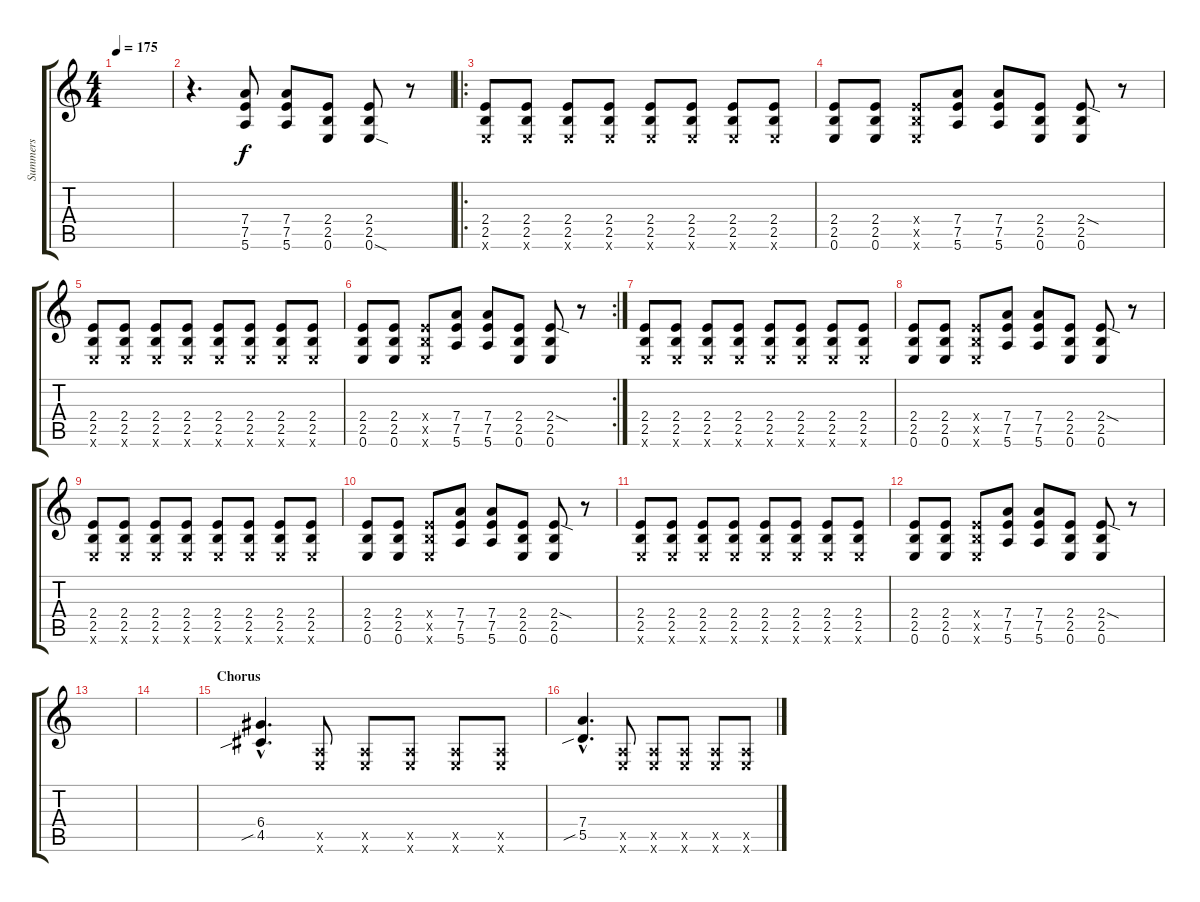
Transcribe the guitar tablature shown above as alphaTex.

\track ("Summers" "Summers") {instrument distortionguitar}
\staff {score tabs}
\tuning (E4 B3 G3 D3 A2 E2) {hide}
\ts (4 4)
\tempo 175
\clef g2
\ks c
|
r.4{d} (7.4 7.5 5.6).8 (7.4 7.5 5.6).8 (2.4 2.5 0.6).8 (2.4 2.5 0.6{sod}).8 r.8 |
\ro
(2.4 2.5 0.6{x}).8 (2.4 2.5 0.6{x}).8 (2.4 2.5 0.6{x}).8 (2.4 2.5 0.6{x}).8 (2.4 2.5 0.6{x}).8 (2.4 2.5 0.6{x}).8 (2.4 2.5 0.6{x}).8 (2.4 2.5 0.6{x}).8 |
(2.4 2.5 0.6).8 (2.4 2.5 0.6).8 (2.4{x} 2.5{x} 0.6{x}).8 (7.4 7.5 5.6).8 (7.4 7.5 5.6).8 (2.4 2.5 0.6).8 (2.4{sod} 2.5 0.6).8 r.8 |
(2.4 2.5 0.6{x}).8 (2.4 2.5 0.6{x}).8 (2.4 2.5 0.6{x}).8 (2.4 2.5 0.6{x}).8 (2.4 2.5 0.6{x}).8 (2.4 2.5 0.6{x}).8 (2.4 2.5 0.6{x}).8 (2.4 2.5 0.6{x}).8 |
\rc 2
(2.4 2.5 0.6).8 (2.4 2.5 0.6).8 (2.4{x} 2.5{x} 0.6{x}).8 (7.4 7.5 5.6).8 (7.4 7.5 5.6).8 (2.4 2.5 0.6).8 (2.4{sod} 2.5 0.6).8 r.8 |
(2.4 2.5 0.6{x}).8 (2.4 2.5 0.6{x}).8 (2.4 2.5 0.6{x}).8 (2.4 2.5 0.6{x}).8 (2.4 2.5 0.6{x}).8 (2.4 2.5 0.6{x}).8 (2.4 2.5 0.6{x}).8 (2.4 2.5 0.6{x}).8 |
(2.4 2.5 0.6).8 (2.4 2.5 0.6).8 (2.4{x} 2.5{x} 0.6{x}).8 (7.4 7.5 5.6).8 (7.4 7.5 5.6).8 (2.4 2.5 0.6).8 (2.4{sod} 2.5 0.6).8 r.8 |
(2.4 2.5 0.6{x}).8 (2.4 2.5 0.6{x}).8 (2.4 2.5 0.6{x}).8 (2.4 2.5 0.6{x}).8 (2.4 2.5 0.6{x}).8 (2.4 2.5 0.6{x}).8 (2.4 2.5 0.6{x}).8 (2.4 2.5 0.6{x}).8 |
(2.4 2.5 0.6).8 (2.4 2.5 0.6).8 (2.4{x} 2.5{x} 0.6{x}).8 (7.4 7.5 5.6).8 (7.4 7.5 5.6).8 (2.4 2.5 0.6).8 (2.4{sod} 2.5 0.6).8 r.8 |
(2.4 2.5 0.6{x}).8 (2.4 2.5 0.6{x}).8 (2.4 2.5 0.6{x}).8 (2.4 2.5 0.6{x}).8 (2.4 2.5 0.6{x}).8 (2.4 2.5 0.6{x}).8 (2.4 2.5 0.6{x}).8 (2.4 2.5 0.6{x}).8 |
(2.4 2.5 0.6).8 (2.4 2.5 0.6).8 (2.4{x} 2.5{x} 0.6{x}).8 (7.4 7.5 5.6).8 (7.4 7.5 5.6).8 (2.4 2.5 0.6).8 (2.4{sod} 2.5 0.6).8 r.8 |
|
|
\section ("" "Chorus")
(6.4{hac} 4.5{sib hac}).4{d} (0.5{x} 0.6{x}).8 (0.5{x} 0.6{x}).8 (0.5{x} 0.6{x}).8 (0.5{x} 0.6{x}).8 (0.5{x} 0.6{x}).8 |
(7.4{hac} 5.5{sib hac}).4{d} (0.5{x} 0.6{x}).8 (0.5{x} 0.6{x}).8 (0.5{x} 0.6{x}).8 (0.5{x} 0.6{x}).8 (0.5{x} 0.6{x}).8
